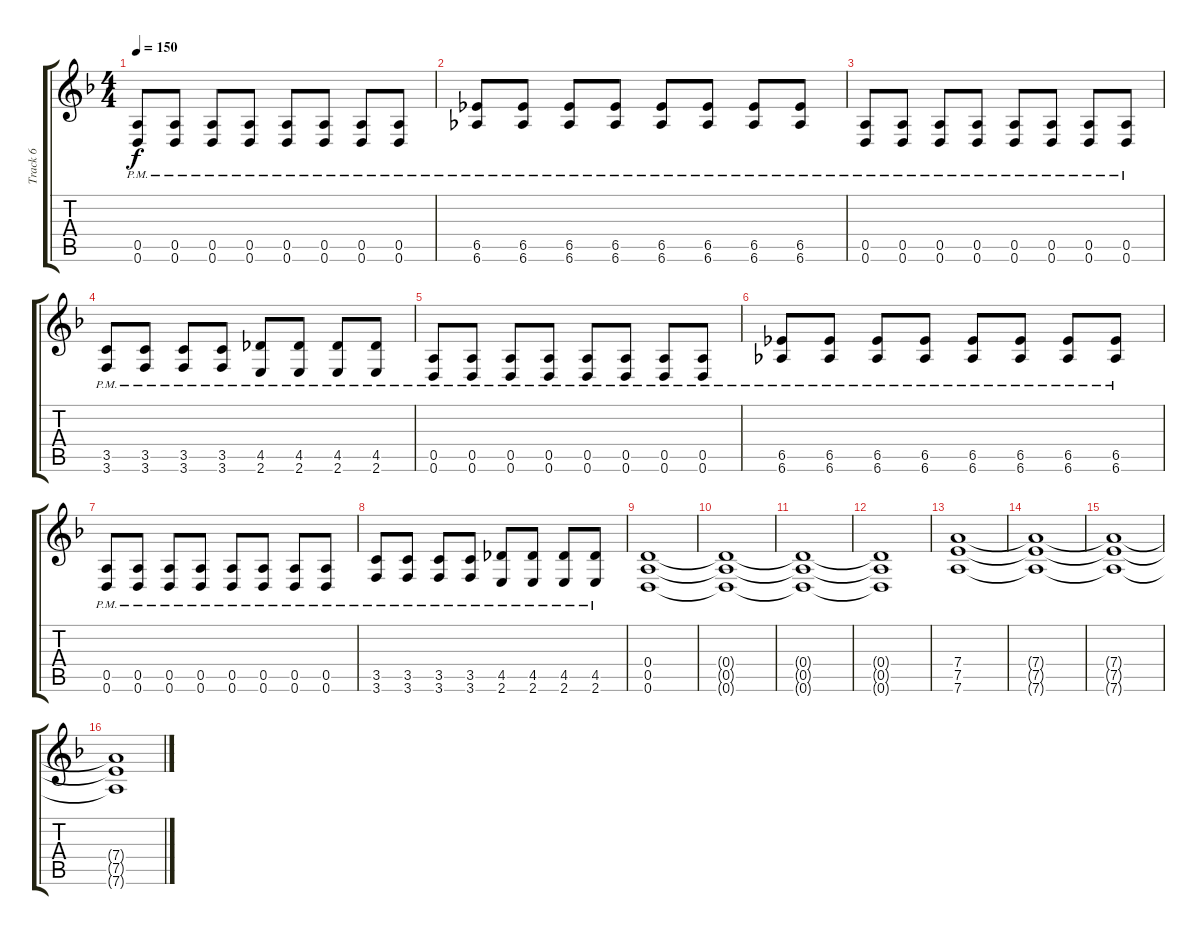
\track ("Track 6" "Track 6") {instrument distortionguitar}
\staff {score tabs}
\tuning (E4 B3 G3 D3 A2 D2) {hide}
\ts (4 4)
\tempo 150
\clef g2
\ks f
(0.5{pm} 0.6{pm}).8{dy f} (0.5{pm} 0.6{pm}).8 (0.5{pm} 0.6{pm}).8 (0.5{pm} 0.6{pm}).8 (0.5{pm} 0.6{pm}).8 (0.5{pm} 0.6{pm}).8 (0.5{pm} 0.6{pm}).8 (0.5{pm} 0.6{pm}).8 |
(6.5{pm} 6.6{pm}).8 (6.5{pm} 6.6{pm}).8 (6.5{pm} 6.6{pm}).8 (6.5{pm} 6.6{pm}).8 (6.5{pm} 6.6{pm}).8 (6.5{pm} 6.6{pm}).8 (6.5{pm} 6.6{pm}).8 (6.5{pm} 6.6{pm}).8 |
(0.5{pm} 0.6{pm}).8 (0.5{pm} 0.6{pm}).8 (0.5{pm} 0.6{pm}).8 (0.5{pm} 0.6{pm}).8 (0.5{pm} 0.6{pm}).8 (0.5{pm} 0.6{pm}).8 (0.5{pm} 0.6{pm}).8 (0.5{pm} 0.6{pm}).8 |
(3.5{pm} 3.6{pm}).8 (3.5{pm} 3.6{pm}).8 (3.5{pm} 3.6{pm}).8 (3.5{pm} 3.6{pm}).8 (4.5{pm} 2.6{pm}).8 (4.5{pm} 2.6{pm}).8 (4.5{pm} 2.6{pm}).8 (4.5{pm} 2.6{pm}).8 |
(0.5{pm} 0.6{pm}).8 (0.5{pm} 0.6{pm}).8 (0.5{pm} 0.6{pm}).8 (0.5{pm} 0.6{pm}).8 (0.5{pm} 0.6{pm}).8 (0.5{pm} 0.6{pm}).8 (0.5{pm} 0.6{pm}).8 (0.5{pm} 0.6{pm}).8 |
(6.5{pm} 6.6{pm}).8 (6.5{pm} 6.6{pm}).8 (6.5{pm} 6.6{pm}).8 (6.5{pm} 6.6{pm}).8 (6.5{pm} 6.6{pm}).8 (6.5{pm} 6.6{pm}).8 (6.5{pm} 6.6{pm}).8 (6.5{pm} 6.6{pm}).8 |
(0.5{pm} 0.6{pm}).8 (0.5{pm} 0.6{pm}).8 (0.5{pm} 0.6{pm}).8 (0.5{pm} 0.6{pm}).8 (0.5{pm} 0.6{pm}).8 (0.5{pm} 0.6{pm}).8 (0.5{pm} 0.6{pm}).8 (0.5{pm} 0.6{pm}).8 |
(3.5{pm} 3.6{pm}).8 (3.5{pm} 3.6{pm}).8 (3.5{pm} 3.6{pm}).8 (3.5{pm} 3.6{pm}).8 (4.5{pm} 2.6{pm}).8 (4.5{pm} 2.6{pm}).8 (4.5{pm} 2.6{pm}).8 (4.5{pm} 2.6{pm}).8 |
(0.4 0.5 0.6).1 |
(0.4{t} 0.5{t} 0.6{t}).1 |
(0.4{t} 0.5{t} 0.6{t}).1 |
(0.4{t} 0.5{t} 0.6{t}).1 |
(7.4 7.5 7.6).1 |
(7.4{t} 7.5{t} 7.6{t}).1 |
(7.4{t} 7.5{t} 7.6{t}).1 |
(7.4{t} 7.5{t} 7.6{t}).1
